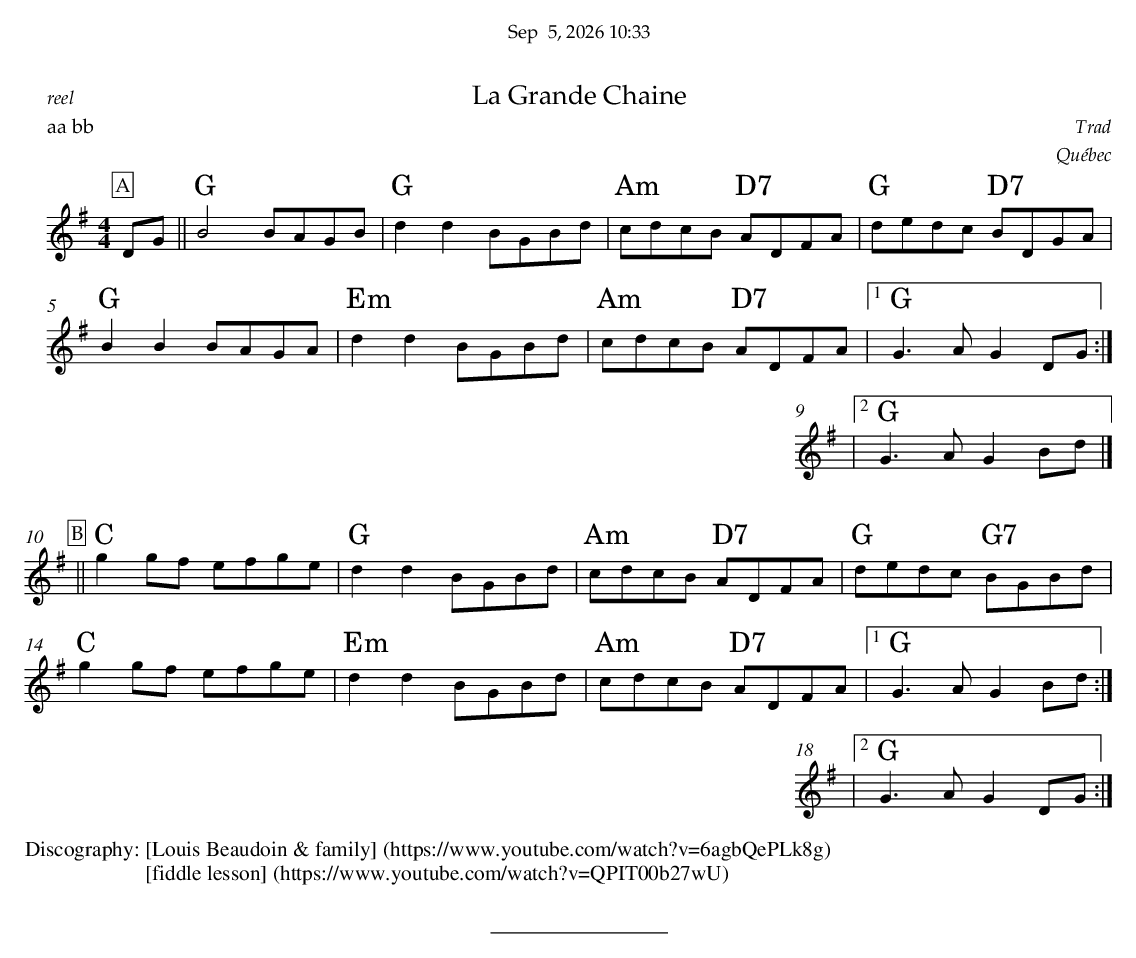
X:1
T:La Grande Chaine
C:Trad
O:Québec
P:aa bb
M:4/4
L:1/4
K:Gmaj
P:A
D/2G/2 || "G" B2 B/2A/2G/2B/2 |"G" dd B/2G/2B/2d/2 |"Am"c/2d/2c/2B/2 "D7"A/2D/2F/2A/2 |"G" d/2e/2d/2c/2 "D7"B/2D/2G/2A/2 |
"G" BB B/2A/2G/2A/2 |"Em"dd B/2G/2B/2d/2 |"Am"c/2d/2c/2B/2 "D7"A/2D/2F/2A/2 |1 "G" G3/2A/2 G D/2G/2:|
|2 "G" G3/2A/2 G B/2d/2 |]
%%vskip 0.5cm
P:B
|| "C" gg/2f/2 e/2f/2g/2e/2 |"G" dd B/2G/2B/2d/2 |"Am"c/2d/2c/2B/2 "D7"A/2D/2F/2A/2 |"G" d/2e/2d/2c/2 "G7"B/2G/2B/2d/2 |
"C" gg/2f/2 e/2f/2g/2e/2 |"Em"dd B/2G/2B/2d/2 |"Am"c/2d/2c/2B/2 "D7"A/2D/2F/2A/2 |1 "G" G3/2A/2 G B/2d/2:|
|2 "G" G3/2A/2 G  D/2G/2:|
